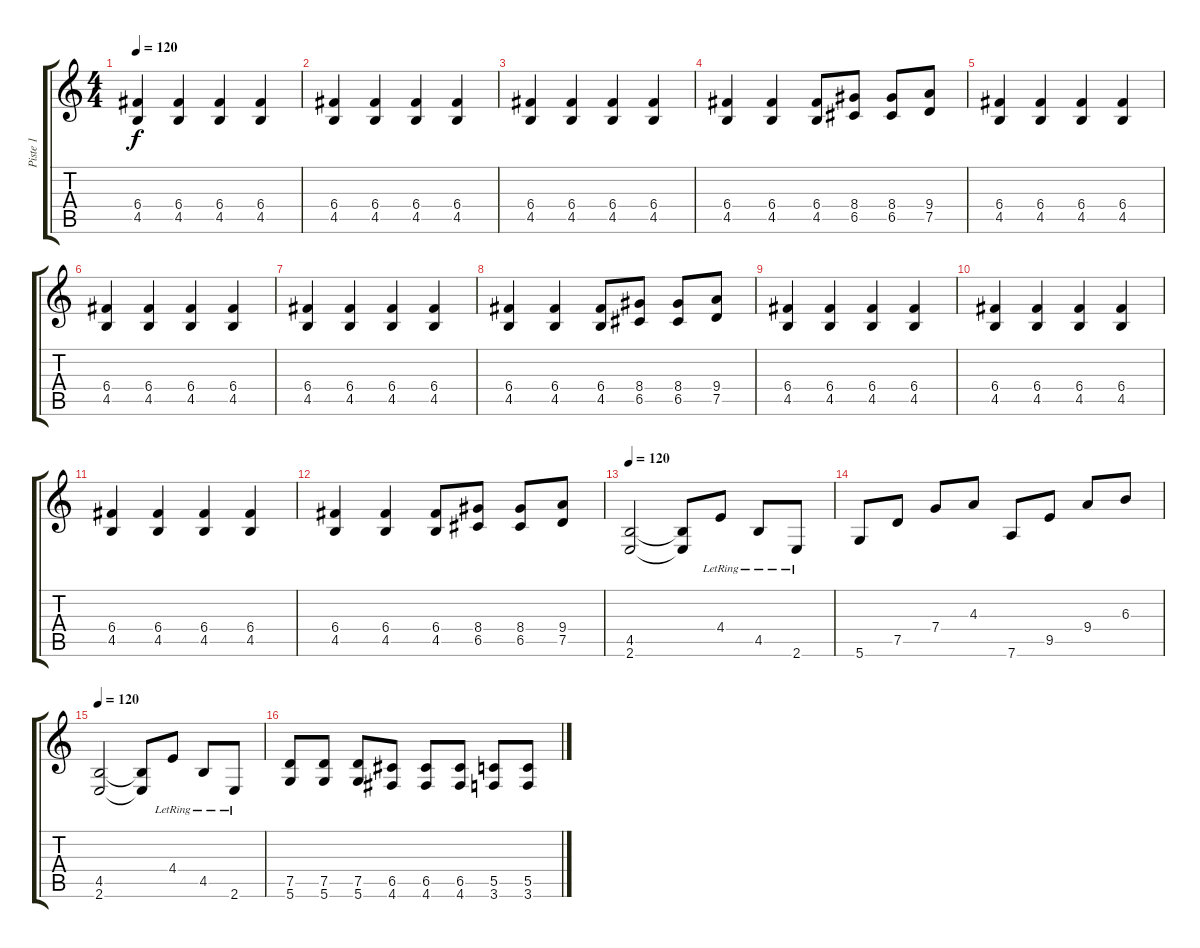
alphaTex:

\track ("Piste 1" "Piste 1") {instrument distortionguitar}
\staff {score tabs}
\tuning (D4 A3 F3 C3 G2 D2) {hide}
\ts (4 4)
\tempo 120
\clef g2
\ks c
(6.4 4.5).4{dy f} (6.4 4.5).4 (6.4 4.5).4 (6.4 4.5).4 |
(6.4 4.5).4 (6.4 4.5).4 (6.4 4.5).4 (6.4 4.5).4 |
(6.4 4.5).4 (6.4 4.5).4 (6.4 4.5).4 (6.4 4.5).4 |
(6.4 4.5).4 (6.4 4.5).4 (6.4 4.5).8 (8.4 6.5).8 (8.4 6.5).8 (9.4 7.5).8 |
(6.4 4.5).4 (6.4 4.5).4 (6.4 4.5).4 (6.4 4.5).4 |
(6.4 4.5).4 (6.4 4.5).4 (6.4 4.5).4 (6.4 4.5).4 |
(6.4 4.5).4 (6.4 4.5).4 (6.4 4.5).4 (6.4 4.5).4 |
(6.4 4.5).4 (6.4 4.5).4 (6.4 4.5).8 (8.4 6.5).8 (8.4 6.5).8 (9.4 7.5).8 |
(6.4 4.5).4 (6.4 4.5).4 (6.4 4.5).4 (6.4 4.5).4 |
(6.4 4.5).4 (6.4 4.5).4 (6.4 4.5).4 (6.4 4.5).4 |
(6.4 4.5).4 (6.4 4.5).4 (6.4 4.5).4 (6.4 4.5).4 |
(6.4 4.5).4 (6.4 4.5).4 (6.4 4.5).8 (8.4 6.5).8 (8.4 6.5).8 (9.4 7.5).8 |
\tempo 120
(4.5 2.6).2 (4.5{t} 2.6{t}).8 4.4{lr}.8 4.5{lr}.8 2.6{lr}.8 |
5.6.8 7.5.8 7.4.8 4.3.8 7.6.8 9.5.8 9.4.8 6.3.8 |
\tempo 120
(4.5 2.6).2 (4.5{t} 2.6{t}).8 4.4{lr}.8 4.5{lr}.8 2.6{lr}.8 |
(7.5 5.6).8 (7.5 5.6).8 (7.5 5.6).8 (6.5 4.6).8 (6.5 4.6).8 (6.5 4.6).8 (5.5 3.6).8 (5.5 3.6).8
